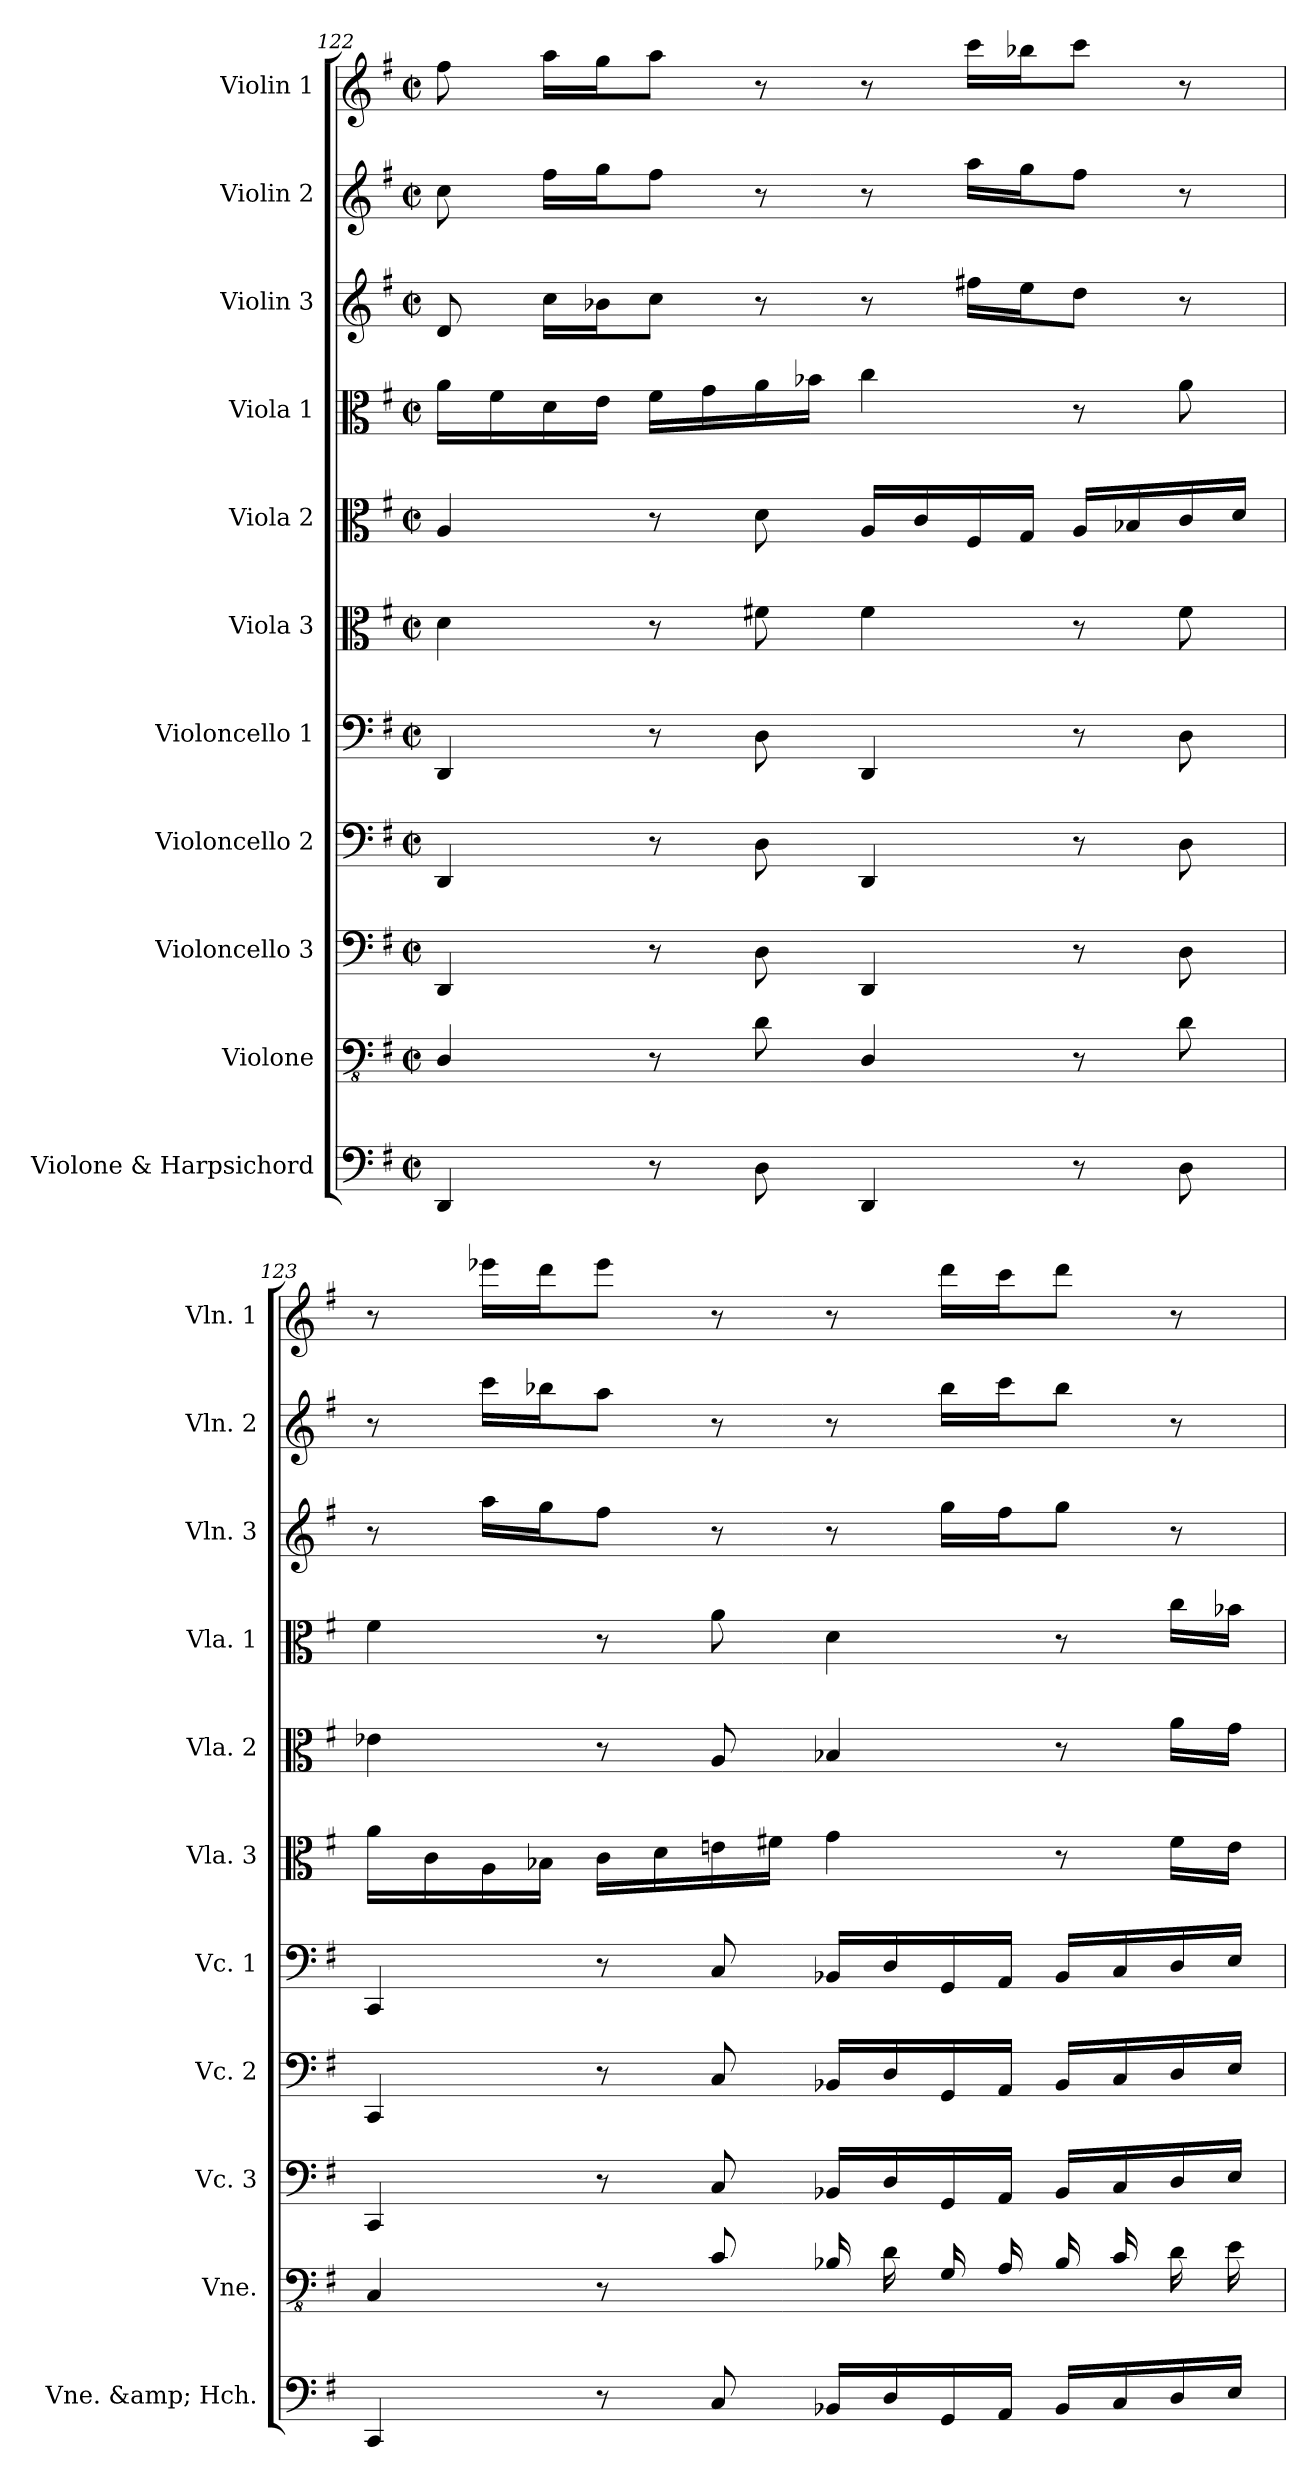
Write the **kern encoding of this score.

**kern	**kern	**kern	**kern	**kern	**kern	**kern	**kern	**kern	**kern	**kern
*part11	*part10	*part9	*part8	*part7	*part6	*part5	*part4	*part3	*part2	*part1
*staff11	*staff10	*staff9	*staff8	*staff7	*staff6	*staff5	*staff4	*staff3	*staff2	*staff1
*I"Violone &amp; Harpsichord	*I"Violone	*I"Violoncello 3	*I"Violoncello 2	*I"Violoncello 1	*I"Viola 3	*I"Viola 2	*I"Viola 1	*I"Violin 3	*I"Violin 2	*I"Violin 1
*I'Vne. &amp; Hch.	*I'Vne.	*I'Vc. 3	*I'Vc. 2	*I'Vc. 1	*I'Vla. 3	*I'Vla. 2	*I'Vla. 1	*I'Vln. 3	*I'Vln. 2	*I'Vln. 1
*clefF4	*clefFv4	*clefF4	*clefF4	*clefF4	*clefC3	*clefC3	*clefC3	*clefG2	*clefG2	*clefG2
*	*ITrd7c12	*	*	*	*	*	*	*	*	*
*k[f#]	*k[f#]	*k[f#]	*k[f#]	*k[f#]	*k[f#]	*k[f#]	*k[f#]	*k[f#]	*k[f#]	*k[f#]
*M4/4	*M4/4	*M4/4	*M4/4	*M4/4	*M4/4	*M4/4	*M4/4	*M4/4	*M4/4	*M4/4
*met(c|)	*met(c|)	*met(c|)	*met(c|)	*met(c|)	*met(c|)	*met(c|)	*met(c|)	*met(c|)	*met(c|)	*met(c|)
=122	=122	=122	=122	=122	=122	=122	=122	=122	=122	=122
4DD/	4DDD/	4DD/	4DD/	4DD/	4d\	4A/	16a\LL	8d/	8cc\	8ff#\
.	.	.	.	.	.	.	16f#\	.	.	.
.	.	.	.	.	.	.	16d\	16cc\LL	16ff#\LL	16aa\LL
.	.	.	.	.	.	.	16e\JJ	16b-X\J	16gg\J	16gg\J
8r	8r	8r	8r	8r	8r	8r	16f#\LL	8cc\J	8ff#\J	8aa\J
.	.	.	.	.	.	.	16g\	.	.	.
8D\	8DD\	8D\	8D\	8D\	8f#X\	8d\	16a\	8r	8r	8r
.	.	.	.	.	.	.	16b-X\JJ	.	.	.
4DD/	4DDD/	4DD/	4DD/	4DD/	4f#\	16A/LL	4cc\	8r	8r	8r
.	.	.	.	.	.	16c/	.	.	.	.
.	.	.	.	.	.	16F#/	.	16ff#X\LL	16aa\LL	16ccc\LL
.	.	.	.	.	.	16G/JJ	.	16ee\J	16gg\J	16bb-X\J
8r	8r	8r	8r	8r	8r	16A/LL	8r	8dd\J	8ff#\J	8ccc\J
.	.	.	.	.	.	16B-X/	.	.	.	.
8D\	8DD\	8D\	8D\	8D\	8f#\	16c/	8a\	8r	8r	8r
.	.	.	.	.	.	16d/JJ	.	.	.	.
!!LO:LB:g=z
=123	=123	=123	=123	=123	=123	=123	=123	=123	=123	=123
4CC/	4CCC/	4CC/	4CC/	4CC/	16a\LL	4e-X\	4f#\	8r	8r	8r
.	.	.	.	.	16c\	.	.	.	.	.
.	.	.	.	.	16A\	.	.	16aa\LL	16ccc\LL	16eee-X\LL
.	.	.	.	.	16B-X\JJ	.	.	16gg\J	16bb-X\J	16ddd\J
8r	8r	8r	8r	8r	16c\LL	8r	8r	8ff#\J	8aa\J	8eee-\J
.	.	.	.	.	16d\	.	.	.	.	.
8C/	8CC/	8C/	8C/	8C/	16en\	8A/	8a\	8r	8r	8r
.	.	.	.	.	16f#X\JJ	.	.	.	.	.
16BB-X/LL	16BBB-X/	16BB-X/LL	16BB-X/LL	16BB-X/LL	4g\	4B-X/	4d\	8r	8r	8r
16D/	16DD\	16D/	16D/	16D/	.	.	.	.	.	.
16GG/	16GGG/	16GG/	16GG/	16GG/	.	.	.	16gg\LL	16bb-\LL	16ddd\LL
16AA/JJ	16AAA/	16AA/JJ	16AA/JJ	16AA/JJ	.	.	.	16ff#\J	16ccc\J	16ccc\J
16BB-/LL	16BBB-/	16BB-/LL	16BB-/LL	16BB-/LL	8r	8r	8r	8gg\J	8bb-\J	8ddd\J
16C/	16CC/	16C/	16C/	16C/	.	.	.	.	.	.
16D/	16DD\	16D/	16D/	16D/	16f#\LL	16a\LL	16cc\LL	8r	8r	8r
16E/JJ	16EE\	16E/JJ	16E/JJ	16E/JJ	16e\JJ	16g\JJ	16b-X\JJ	.	.	.
=	=	=	=	=	=	=	=	=	=	=
*-	*-	*-	*-	*-	*-	*-	*-	*-	*-	*-
